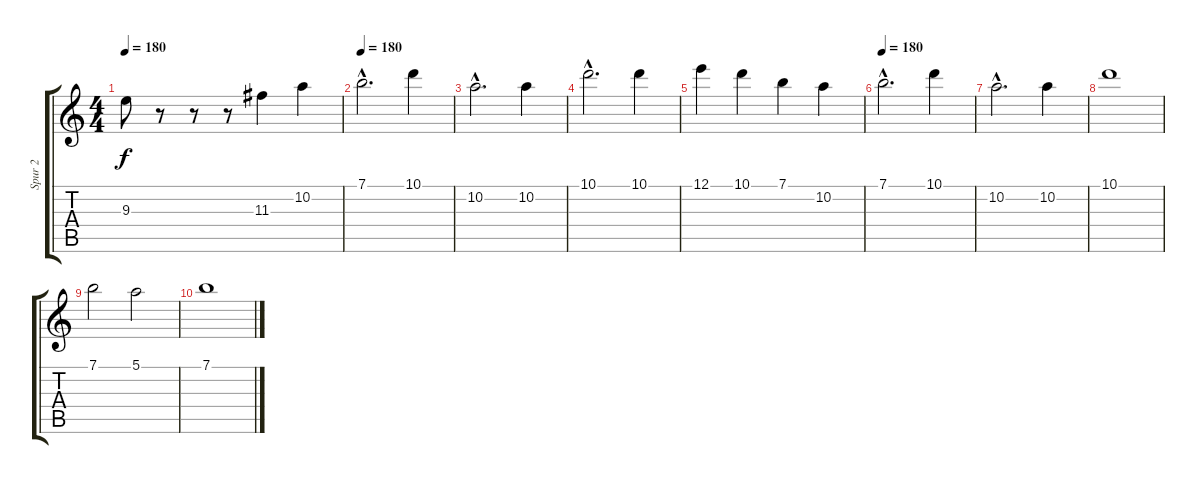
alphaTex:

\track ("Spur 2" "Spur 2") {instrument overdrivenguitar}
\staff {score tabs}
\tuning (E4 B3 G3 D3 A2 E2) {hide}
\ts (4 4)
\tempo 180
\clef g2
\ks c
9.3.8{dy f} r.8 r.8 r.8 11.3.4 10.2.4 |
\tempo 180
7.1{hac}.2{d} 10.1.4 |
10.2{hac}.2{d} 10.2.4 |
10.1{hac}.2{d} 10.1.4 |
12.1.4 10.1.4 7.1.4 10.2.4 |
\tempo 180
7.1{hac}.2{d} 10.1.4 |
10.2{hac}.2{d} 10.2.4 |
10.1.1 |
7.1.2 5.1.2 |
7.1.1
